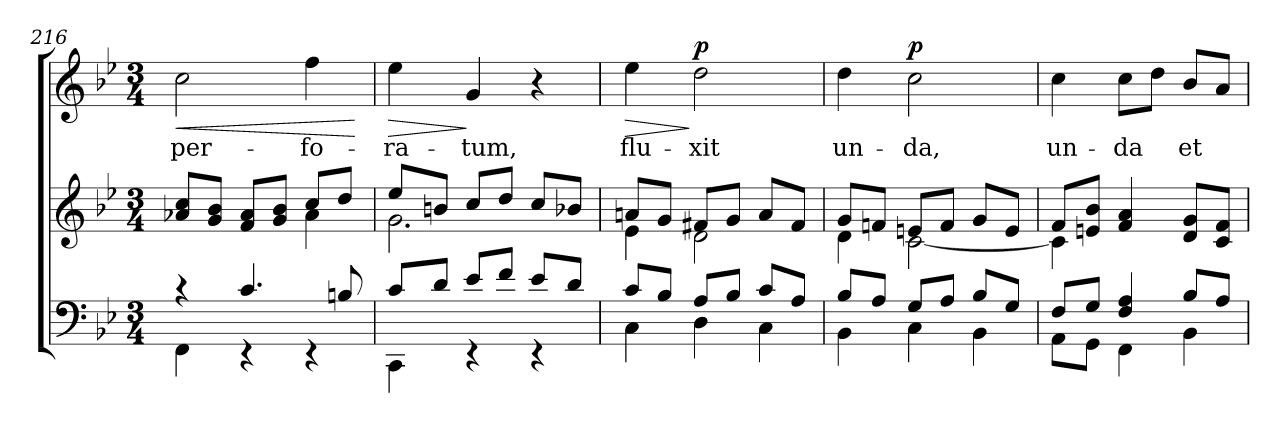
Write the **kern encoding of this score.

**kern	**kern	**kern	**text	**dynam
*part2	*part2	*part1	*part1	*part1
*staff3	*staff2	*staff1	*staff1	*staff1
*clefF4	*clefG2	*clefG2	*	*
*	*	*ITrd7c12	*	*
*k[b-e-]	*k[b-e-]	*k[b-e-]	*	*
*B-:	*B-:	*B-:	*	*
*M3/4	*M3/4	*M3/4	*	*
=216	=216	=216	=216	=216
*^	*^	*	*	*
!	!	!	!	!	!LO:LY:b	!LO:HP:b
4rc	4FF\	8a-X/ 8cc/L	2ryy	2c\	per-	<
.	.	8g/ 8b-/J	.	.	.	.
4.c/	4rEE	8f/ 8a-/L	.	.	.	.
.	.	8g/ 8b-/J	.	.	.	.
!	!	!	!	!	!LO:LY:b	!
.	4rEE	8cc/L	4a-\	4f\	-fo-	.
8Bn/	.	8dd/J	.	.	.	.
*v	*v	*	*	*	*	*
*	*v	*v	*	*	*
.	.	.	.	[
!!LO:LB:g=z
=217	=217	=217	=217	=217
*^	*^	*	*	*
!	!	!	!	!	!LO:LY:b	!LO:HP:b
8c/L	4CC\	8ee-/L	2.g\	4e-\	-ra-	>
8d/J	.	8bn/J	.	.	.	.
!	!	!	!	!	!LO:LY:b	!
8e-/L	4rEE	8cc/L	.	4G/	-tum,	]
8f/J	.	8dd/J	.	.	.	.
8e-/L	4rEE	8cc/L	.	4r	.	.
8d/J	.	8b-X/J	.	.	.	.
=218	=218	=218	=218	=218	=218	=218
!	!	!	!	!	!LO:LY:b	!LO:HP:b
8c/L	4C\	8an/L	4e-\	4e-\	flu-	>
8B-/J	.	8g/J	.	.	.	.
!	!	!	!	!	!LO:LY:b	!LO:DY:n=1:a
8A/L	4D\	8f#X/L	2d\	2d\	-xit	] p
8B-/J	.	8g/J	.	.	.	.
8c/L	4C\	8a/L	.	.	.	.
8A/J	.	8f#/J	.	.	.	.
=219	=219	=219	=219	=219	=219	=219
!	!	!	!	!	!LO:LY:b	!
8B-/L	4BB-\	8g/L	4d\	4d\	un-	.
8A/J	.	8fn/J	.	.	.	.
!	!	!	!	!	!LO:LY:b	!LO:DY:a
8G/L	4C\	8en/L	[<2c\	2c\	-da,	p
8A/J	.	8f/J	.	.	.	.
8B-/L	4BB-\	8g/L	.	.	.	.
8G/J	.	8e/J	.	.	.	.
=220	=220	=220	=220	=220	=220	=220
!	!	!	!	!	!LO:LY:b	!
8F/L	8AA\L	8f/L	4c\]	4c\	un-	.
8G/J	8GG\J	8en/ 8b-/J	.	.	.	.
!	!	!	!	!	!LO:LY:b	!
4F/ 4A/	4FF\	4f/ 4a/	2ryy	8c\L	-da	.
.	.	.	.	8d\J	.	.
!	!	!	!	!	!LO:LY:b	!
8B-/L	4BB-\	8d/ 8g/L	.	8B-/L	et	.
8A/J	.	8c/ 8f/J	.	8A/J	.	.
*v	*v	*	*	*	*	*
*	*v	*v	*	*	*
=	=	=	=	=
*-	*-	*-	*-	*-
